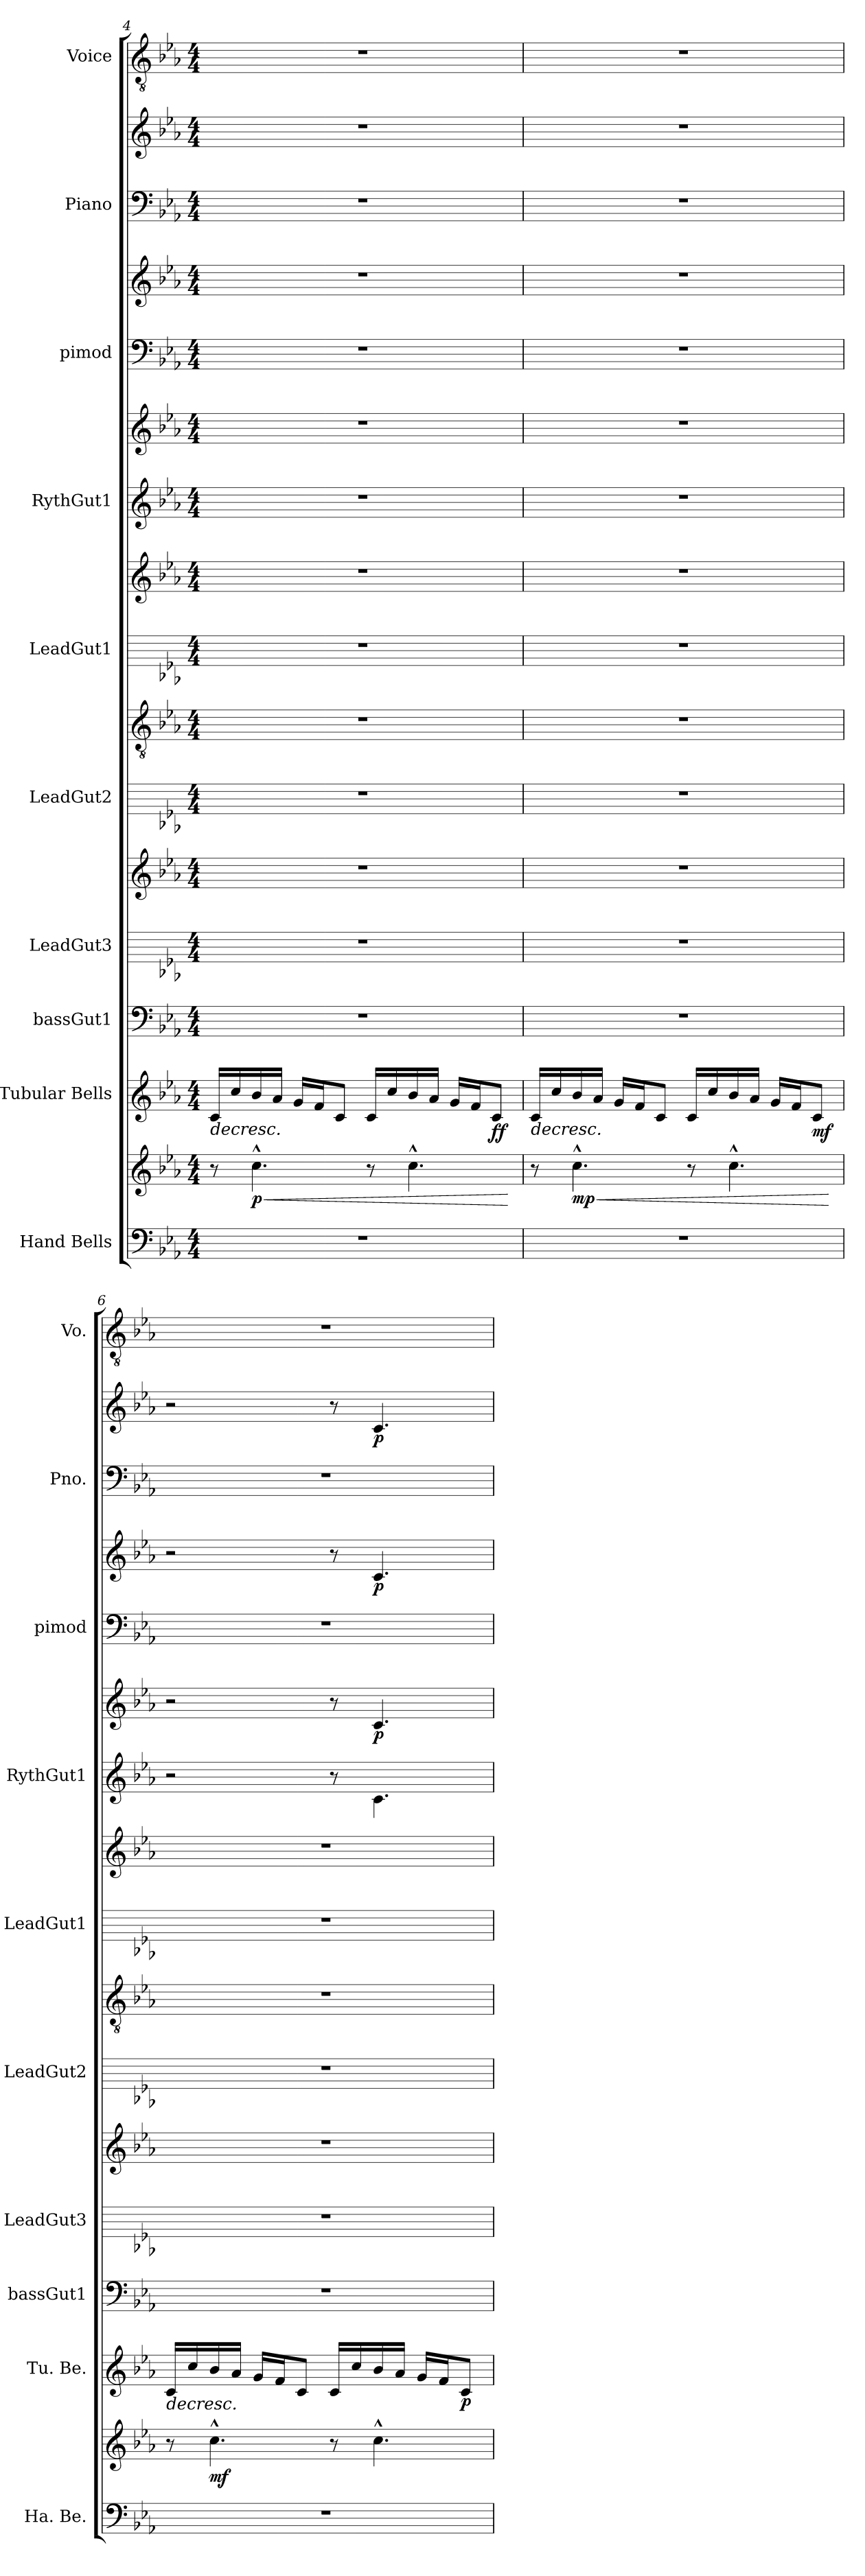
**kern	**kern	**dynam	**kern	**dynam	**kern	**kern	**kern	**kern	**kern	**kern	**kern	**kern	**kern	**dynam	**kern	**kern	**dynam	**kern	**kern	**dynam	**kern
*part10	*part10	*part10	*part9	*part9	*part8	*part7	*part7	*part6	*part6	*part5	*part5	*part4	*part4	*part4	*part3	*part3	*part3	*part2	*part2	*part2	*part1
*staff17	*staff16	*staff16/17	*staff15	*staff15	*staff14	*staff13	*staff12	*staff11	*staff10	*staff9	*staff8	*staff7	*staff6	*staff6/7	*staff5	*staff4	*staff4/5	*staff3	*staff2	*staff2/3	*staff1
*I"Hand Bells	*	*	*I"Tubular Bells	*	*I"bassGut1	*I"LeadGut3	*	*I"LeadGut2	*	*I"LeadGut1	*	*I"RythGut1	*	*	*I"pimod	*	*	*I"Piano	*	*	*I"Voice
*I'Ha. Be.	*	*	*I'Tu. Be.	*	*I'bassGut1	*I'LeadGut3	*	*I'LeadGut2	*	*I'LeadGut1	*	*I'RythGut1	*	*	*I'pimod	*	*	*I'Pno.	*	*	*I'Vo.
*clefF4	*clefG2	*	*clefG2	*	*clefF4	*	*clefG2	*	*clefGv2	*	*clefG2	*	*clefG2	*	*clefF4	*clefG2	*	*clefF4	*clefG2	*	*clefGv2
*k[b-e-a-]	*k[b-e-a-]	*	*k[b-e-a-]	*	*k[b-e-a-]	*k[b-e-a-]	*k[b-e-a-]	*k[b-e-a-]	*k[b-e-a-]	*k[b-e-a-]	*k[b-e-a-]	*k[b-e-a-]	*k[b-e-a-]	*	*k[b-e-a-]	*k[b-e-a-]	*	*k[b-e-a-]	*k[b-e-a-]	*	*k[b-e-a-]
*M4/4	*M4/4	*	*M4/4	*	*M4/4	*M4/4	*M4/4	*M4/4	*M4/4	*M4/4	*M4/4	*M4/4	*M4/4	*	*M4/4	*M4/4	*	*M4/4	*M4/4	*	*M4/4
=4	=4	=4	=4	=4	=4	=4	=4	=4	=4	=4	=4	=4	=4	=4	=4	=4	=4	=4	=4	=4	=4
!	!	!	!	!LO:HP:b	!	!	!	!	!	!	!	!	!	!	!	!	!	!	!	!	!
1r	8r	.	16c/LL	>	1r	1r	1r	1r	1r	1r	1r	1r	1r	.	1r	1r	.	1r	1r	.	1r
.	.	.	16cc/	.	.	.	.	.	.	.	.	.	.	.	.	.	.	.	.	.	.
!	!	!LO:HP:b	!	!	!	!	!	!	!	!	!	!	!	!	!	!	!	!	!	!	!
!	!	!LO:DY:n=1:b	!	!	!	!	!	!	!	!	!	!	!	!	!	!	!	!	!	!	!
.	4.cc^^\	< p	16b-/	.	.	.	.	.	.	.	.	.	.	.	.	.	.	.	.	.	.
.	.	.	16a-/JJ	.	.	.	.	.	.	.	.	.	.	.	.	.	.	.	.	.	.
.	.	.	16g/LL	.	.	.	.	.	.	.	.	.	.	.	.	.	.	.	.	.	.
.	.	.	16f/J	.	.	.	.	.	.	.	.	.	.	.	.	.	.	.	.	.	.
.	.	.	8c/J	.	.	.	.	.	.	.	.	.	.	.	.	.	.	.	.	.	.
.	8r	.	16c/LL	.	.	.	.	.	.	.	.	.	.	.	.	.	.	.	.	.	.
.	.	.	16cc/	.	.	.	.	.	.	.	.	.	.	.	.	.	.	.	.	.	.
.	4.cc^^\	.	16b-/	.	.	.	.	.	.	.	.	.	.	.	.	.	.	.	.	.	.
.	.	.	16a-/JJ	.	.	.	.	.	.	.	.	.	.	.	.	.	.	.	.	.	.
.	.	.	16g/LL	.	.	.	.	.	.	.	.	.	.	.	.	.	.	.	.	.	.
.	.	.	16f/J	.	.	.	.	.	.	.	.	.	.	.	.	.	.	.	.	.	.
!	!	!	!	!LO:DY:b	!	!	!	!	!	!	!	!	!	!	!	!	!	!	!	!	!
.	.	.	8c/J	ff	.	.	.	.	.	.	.	.	.	.	.	.	.	.	.	.	.
.	.	[	.	]	.	.	.	.	.	.	.	.	.	.	.	.	.	.	.	.	.
=5	=5	=5	=5	=5	=5	=5	=5	=5	=5	=5	=5	=5	=5	=5	=5	=5	=5	=5	=5	=5	=5
!	!	!	!	!LO:HP:b	!	!	!	!	!	!	!	!	!	!	!	!	!	!	!	!	!
1r	8r	.	16c/LL	>	1r	1r	1r	1r	1r	1r	1r	1r	1r	.	1r	1r	.	1r	1r	.	1r
.	.	.	16cc/	.	.	.	.	.	.	.	.	.	.	.	.	.	.	.	.	.	.
!	!	!LO:HP:b	!	!	!	!	!	!	!	!	!	!	!	!	!	!	!	!	!	!	!
!	!	!LO:DY:n=1:b	!	!	!	!	!	!	!	!	!	!	!	!	!	!	!	!	!	!	!
.	4.cc^^\	< mp	16b-/	.	.	.	.	.	.	.	.	.	.	.	.	.	.	.	.	.	.
.	.	.	16a-/JJ	.	.	.	.	.	.	.	.	.	.	.	.	.	.	.	.	.	.
.	.	.	16g/LL	.	.	.	.	.	.	.	.	.	.	.	.	.	.	.	.	.	.
.	.	.	16f/J	.	.	.	.	.	.	.	.	.	.	.	.	.	.	.	.	.	.
.	.	.	8c/J	.	.	.	.	.	.	.	.	.	.	.	.	.	.	.	.	.	.
.	8r	.	16c/LL	.	.	.	.	.	.	.	.	.	.	.	.	.	.	.	.	.	.
.	.	.	16cc/	.	.	.	.	.	.	.	.	.	.	.	.	.	.	.	.	.	.
.	4.cc^^\	.	16b-/	.	.	.	.	.	.	.	.	.	.	.	.	.	.	.	.	.	.
.	.	.	16a-/JJ	.	.	.	.	.	.	.	.	.	.	.	.	.	.	.	.	.	.
.	.	.	16g/LL	.	.	.	.	.	.	.	.	.	.	.	.	.	.	.	.	.	.
.	.	.	16f/J	.	.	.	.	.	.	.	.	.	.	.	.	.	.	.	.	.	.
!	!	!	!	!LO:DY:b	!	!	!	!	!	!	!	!	!	!	!	!	!	!	!	!	!
.	.	.	8c/J	mf	.	.	.	.	.	.	.	.	.	.	.	.	.	.	.	.	.
.	.	[	.	]	.	.	.	.	.	.	.	.	.	.	.	.	.	.	.	.	.
!!LO:PB:g=z
=6	=6	=6	=6	=6	=6	=6	=6	=6	=6	=6	=6	=6	=6	=6	=6	=6	=6	=6	=6	=6	=6
!	!	!	!	!LO:HP:b	!	!	!	!	!	!	!	!	!	!	!	!	!	!	!	!	!
1r	8r	.	16c/LL	>	1r	1r	1r	1r	1r	1r	1r	2r	2r	.	1r	2r	.	1r	2r	.	1r
.	.	.	16cc/	.	.	.	.	.	.	.	.	.	.	.	.	.	.	.	.	.	.
!	!	!LO:DY:b	!	!	!	!	!	!	!	!	!	!	!	!	!	!	!	!	!	!	!
.	4.cc^^\	mf	16b-/	.	.	.	.	.	.	.	.	.	.	.	.	.	.	.	.	.	.
.	.	.	16a-/JJ	.	.	.	.	.	.	.	.	.	.	.	.	.	.	.	.	.	.
.	.	.	16g/LL	.	.	.	.	.	.	.	.	.	.	.	.	.	.	.	.	.	.
.	.	.	16f/J	.	.	.	.	.	.	.	.	.	.	.	.	.	.	.	.	.	.
.	.	.	8c/J	.	.	.	.	.	.	.	.	.	.	.	.	.	.	.	.	.	.
.	8r	.	16c/LL	.	.	.	.	.	.	.	.	8r	8r	.	.	8r	.	.	8r	.	.
.	.	.	16cc/	.	.	.	.	.	.	.	.	.	.	.	.	.	.	.	.	.	.
!	!	!	!	!	!	!	!	!	!	!	!	!	!	!LO:DY:b	!	!	!LO:DY:b	!	!	!LO:DY:b	!
.	4.cc^^\	.	16b-/	.	.	.	.	.	.	.	.	4.c\	4.c/	p	.	4.c/	p	.	4.c/	p	.
.	.	.	16a-/JJ	.	.	.	.	.	.	.	.	.	.	.	.	.	.	.	.	.	.
.	.	.	16g/LL	.	.	.	.	.	.	.	.	.	.	.	.	.	.	.	.	.	.
.	.	.	16f/J	.	.	.	.	.	.	.	.	.	.	.	.	.	.	.	.	.	.
!	!	!	!	!LO:DY:b	!	!	!	!	!	!	!	!	!	!	!	!	!	!	!	!	!
.	.	.	8c/J	p	.	.	.	.	.	.	.	.	.	.	.	.	.	.	.	.	.
.	.	.	.	]	.	.	.	.	.	.	.	.	.	.	.	.	.	.	.	.	.
=	=	=	=	=	=	=	=	=	=	=	=	=	=	=	=	=	=	=	=	=	=
*-	*-	*-	*-	*-	*-	*-	*-	*-	*-	*-	*-	*-	*-	*-	*-	*-	*-	*-	*-	*-	*-
